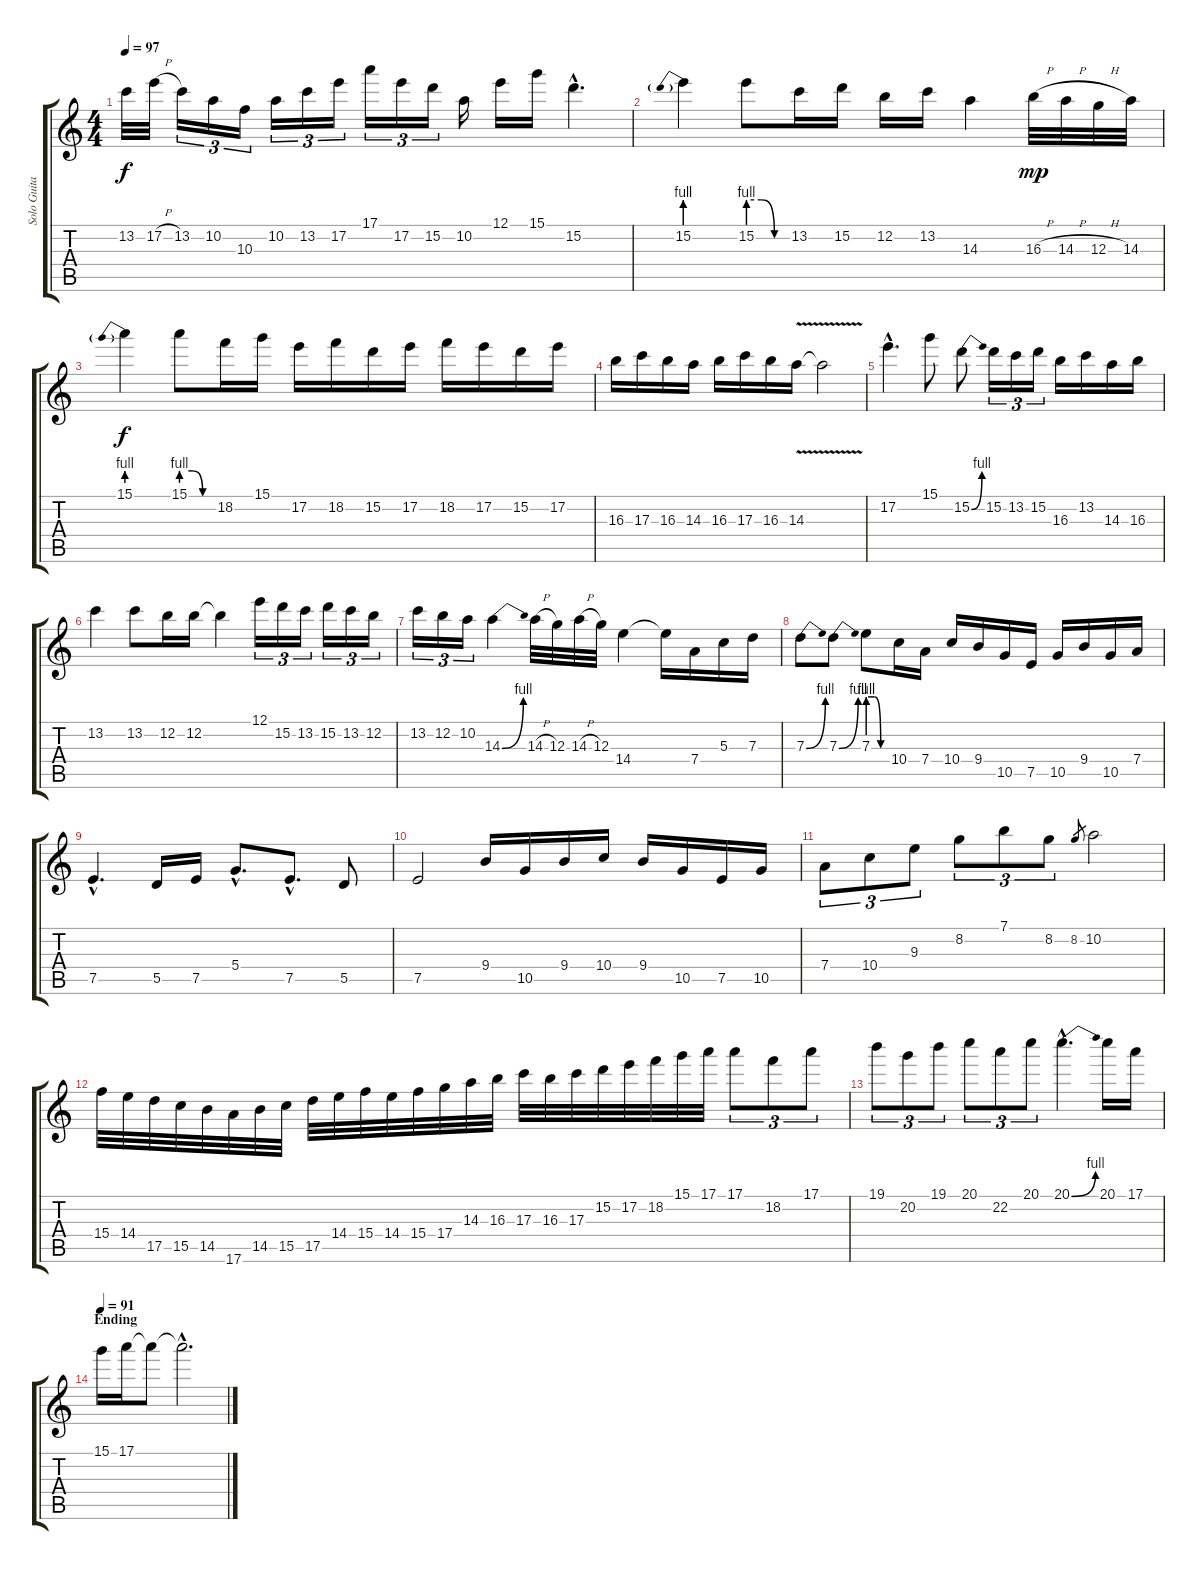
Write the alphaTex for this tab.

\track ("Solo Guitar 1" "Solo Guita") {instrument overdrivenguitar}
\staff {score tabs}
\tuning (E4 B3 G3 D3 A2 E2) {hide}
\ts (4 4)
\tempo 97
\clef g2
\ks c
13.2.32{dy f} 17.2{h}.32 13.2.16{tu (3 2)} 10.2.16{tu (3 2)} 10.3.16{tu (3 2)} 10.2.16{tu (3 2)} 13.2.16{tu (3 2)} 17.2.16{tu (3 2)} 17.1.16{tu (3 2)} 17.2.16{tu (3 2)} 15.2.16{tu (3 2)} 10.2.16 12.1.16 15.1.16 15.2{hac}.4{d} |
15.2{be (prebend 0 4 60 4)}.4 15.2{be (custom 0 4 20 4 40 0 60 0)}.8 13.2.16 15.2.16 12.2.16 13.2.16 14.3.4 16.3{h}.32{dy mp} 14.3{h}.32 12.3{h}.32 14.3.32 |
15.1{be (prebend 0 4 60 4)}.4{dy f} 15.1{be (custom 0 4 20 4 40 0 60 0)}.8 18.2.16 15.1.16 17.2.16 18.2.16 15.2.16 17.2.16 18.2.16 17.2.16 15.2.16 17.2.16 |
16.3.16 17.3.16 16.3.16 14.3.16 16.3.16 17.3.16 16.3.16 14.3{v}.16 14.3{t}.2 |
17.2{hac}.4{d} 15.1.8 15.2{be (bend 0 0 60 4)}.8 15.2.16{tu (3 2)} 13.2.16{tu (3 2)} 15.2.16{tu (3 2)} 16.3.16 13.2.16 14.3.16 16.3.16 |
13.2.4 13.2.8 12.2.16 12.2.16 12.2{t}.4 12.1.16{tu (3 2)} 15.2.16{tu (3 2)} 13.2.16{tu (3 2)} 15.2.16{tu (3 2)} 13.2.16{tu (3 2)} 12.2.16{tu (3 2)} |
13.2.16{tu (3 2)} 12.2.16{tu (3 2)} 10.2.16{tu (3 2)} 14.3{be (bend 0 0 60 4)}.4 14.3{h}.32 12.3.32 14.3{h}.32 12.3.32 14.4.4 14.4{t}.16 7.4.16 5.3.16 7.3.16 |
7.3{be (bend 0 0 60 4)}.8 7.3{be (bend 0 0 60 4)}.8 7.3{be (custom 0 4 20 4 40 0 60 0)}.8 10.4.16 7.4.16 10.4.16 9.4.16 10.5.16 7.5.16 10.5.16 9.4.16 10.5.16 7.4.16 |
7.5{hac}.4{d} 5.5.16 7.5.16 5.4{hac}.8{d} 7.5{hac}.8{d} 5.5.8 |
7.5.2 9.4.16 10.5.16 9.4.16 10.4.16 9.4.16 10.5.16 7.5.16 10.5.16 |
7.4.8{tu (3 2)} 10.4.8{tu (3 2)} 9.3.8{tu (3 2)} 8.2.8{tu (3 2)} 7.1.8{tu (3 2)} 8.2.8{tu (3 2)} 8.2.8{gr} 10.2.2 |
15.4.32 14.4.32 17.5.32 15.5.32 14.5.32 17.6.32 14.5.32 15.5.32 17.5.32 14.4.32 15.4.32 14.4.32 15.4.32 17.4.32 14.3.32 16.3.32 17.3.32 16.3.32 17.3.32 15.2.32 17.2.32 18.2.32 15.1.32 17.1.32 17.1.8{tu (3 2)} 18.2.8{tu (3 2)} 17.1.8{tu (3 2)} |
19.1.8{tu (3 2)} 20.2.8{tu (3 2)} 19.1.8{tu (3 2)} 20.1.8{tu (3 2)} 22.2.8{tu (3 2)} 20.1.8{tu (3 2)} 20.1{be (bend 0 0 60 4) hac}.4{d} 20.1.16 17.1.16 |
\section ("" "Ending")
\tempo 91
15.1.16 17.1.16 17.1{t}.8 17.1{hac t}.2{d}
